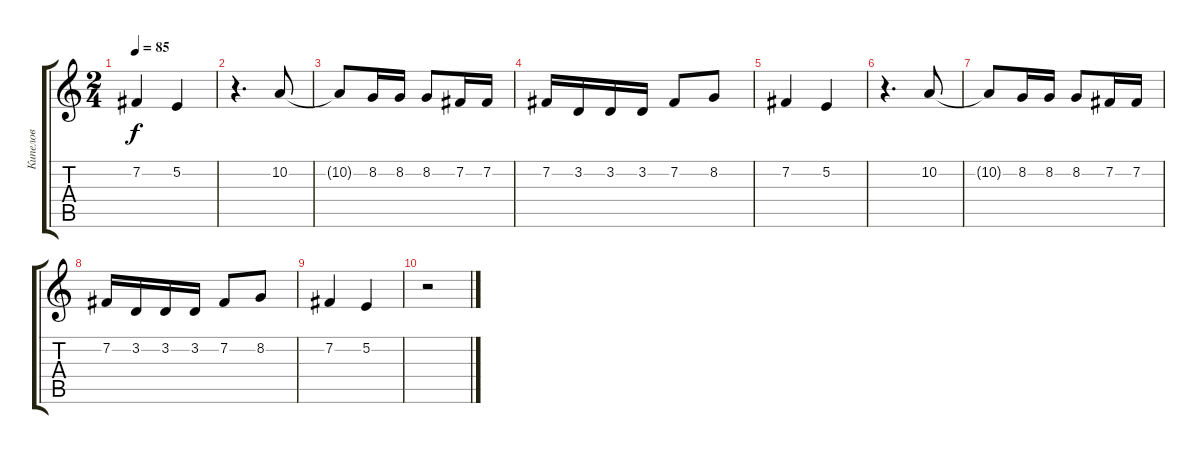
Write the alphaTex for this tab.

\track ("Кипелов" "Кипелов") {instrument bassoon}
\staff {score tabs}
\tuning (E4 B3 G3 D3 A2 E2) {hide}
\ts (2 4)
\tempo 85
\clef g2
\ks c
7.2.4{dy f} 5.2.4 |
r.4{d} 10.2.8 |
10.2{t}.8 8.2.16 8.2.16 8.2.8 7.2.16 7.2.16 |
7.2.16 3.2.16 3.2.16 3.2.16 7.2.8 8.2.8 |
7.2.4 5.2.4 |
r.4{d} 10.2.8 |
10.2{t}.8 8.2.16 8.2.16 8.2.8 7.2.16 7.2.16 |
7.2.16 3.2.16 3.2.16 3.2.16 7.2.8 8.2.8 |
7.2.4 5.2.4 |
r.2
